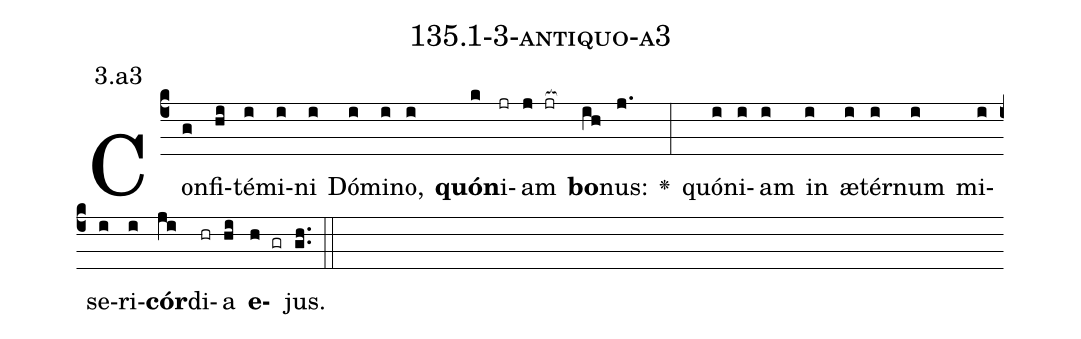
name: 135.1-3-antiquo-a3;
annotation: 3.a3;
%%
(c4)Con(g)fi(hi)té(i)mi(i)ni(i) Dó(i)mi(i)no,(i) <b>quón</b>(k)i(jr)am(j jr[ocb:1{]) <b>bo</b>(ih[ocb:0}])nus:(j.) <v>\greheightstar</v>(:) quón(i)i(i)am(i) in(i) æ(i)tér(i)num(i) mi(i)se(i)ri(i)<b>cór</b>(ji)di(hr)a(hi) <b>e</b>(h gr)jus.(gh..) (::)


%E(i) u(i) o(ji) u(hi) a(h) e.(gh..) (::)
